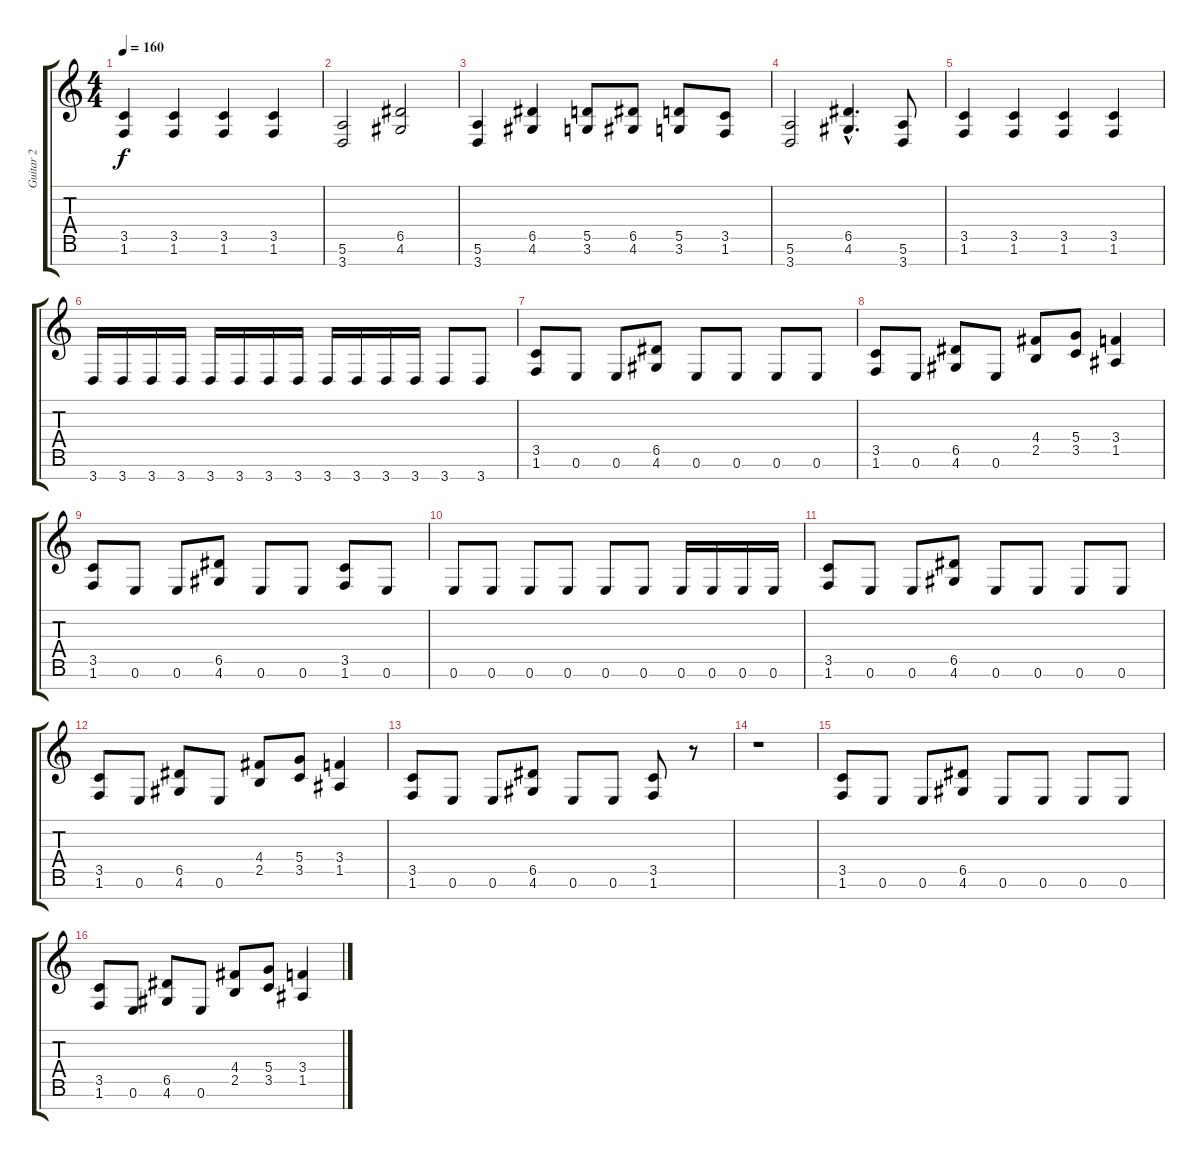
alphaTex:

\track ("Guitar 2" "Guitar 2") {instrument overdrivenguitar}
\staff {score tabs}
\tuning (E4 B3 G3 D3 A2 E2 B1) {hide}
\ts (4 4)
\tempo 160
\clef g2
\ks c
(3.5 1.6).4{dy f} (3.5 1.6).4 (3.5 1.6).4 (3.5 1.6).4 |
(5.6 3.7).2 (6.5 4.6).2 |
(5.6 3.7).4 (6.5 4.6).4 (5.5 3.6).8 (6.5 4.6).8 (5.5 3.6).8 (3.5 1.6).8 |
(5.6 3.7).2 (6.5{hac} 4.6{hac}).4{d} (5.6 3.7).8 |
(3.5 1.6).4 (3.5 1.6).4 (3.5 1.6).4 (3.5 1.6).4 |
3.7.16 3.7.16 3.7.16 3.7.16 3.7.16 3.7.16 3.7.16 3.7.16 3.7.16 3.7.16 3.7.16 3.7.16 3.7.8 3.7.8 |
(3.5 1.6).8 0.6.8 0.6.8 (6.5 4.6).8 0.6.8 0.6.8 0.6.8 0.6.8 |
(3.5 1.6).8 0.6.8 (6.5 4.6).8 0.6.8 (4.4 2.5).8 (5.4 3.5).8 (3.4 1.5).4 |
(3.5 1.6).8 0.6.8 0.6.8 (6.5 4.6).8 0.6.8 0.6.8 (3.5 1.6).8 0.6.8 |
0.6.8 0.6.8 0.6.8 0.6.8 0.6.8 0.6.8 0.6.16 0.6.16 0.6.16 0.6.16 |
(3.5 1.6).8 0.6.8 0.6.8 (6.5 4.6).8 0.6.8 0.6.8 0.6.8 0.6.8 |
(3.5 1.6).8 0.6.8 (6.5 4.6).8 0.6.8 (4.4 2.5).8 (5.4 3.5).8 (3.4 1.5).4 |
(3.5 1.6).8 0.6.8 0.6.8 (6.5 4.6).8 0.6.8 0.6.8 (3.5 1.6).8 r.8 |
r.1 |
(3.5 1.6).8 0.6.8 0.6.8 (6.5 4.6).8 0.6.8 0.6.8 0.6.8 0.6.8 |
(3.5 1.6).8 0.6.8 (6.5 4.6).8 0.6.8 (4.4 2.5).8 (5.4 3.5).8 (3.4 1.5).4
